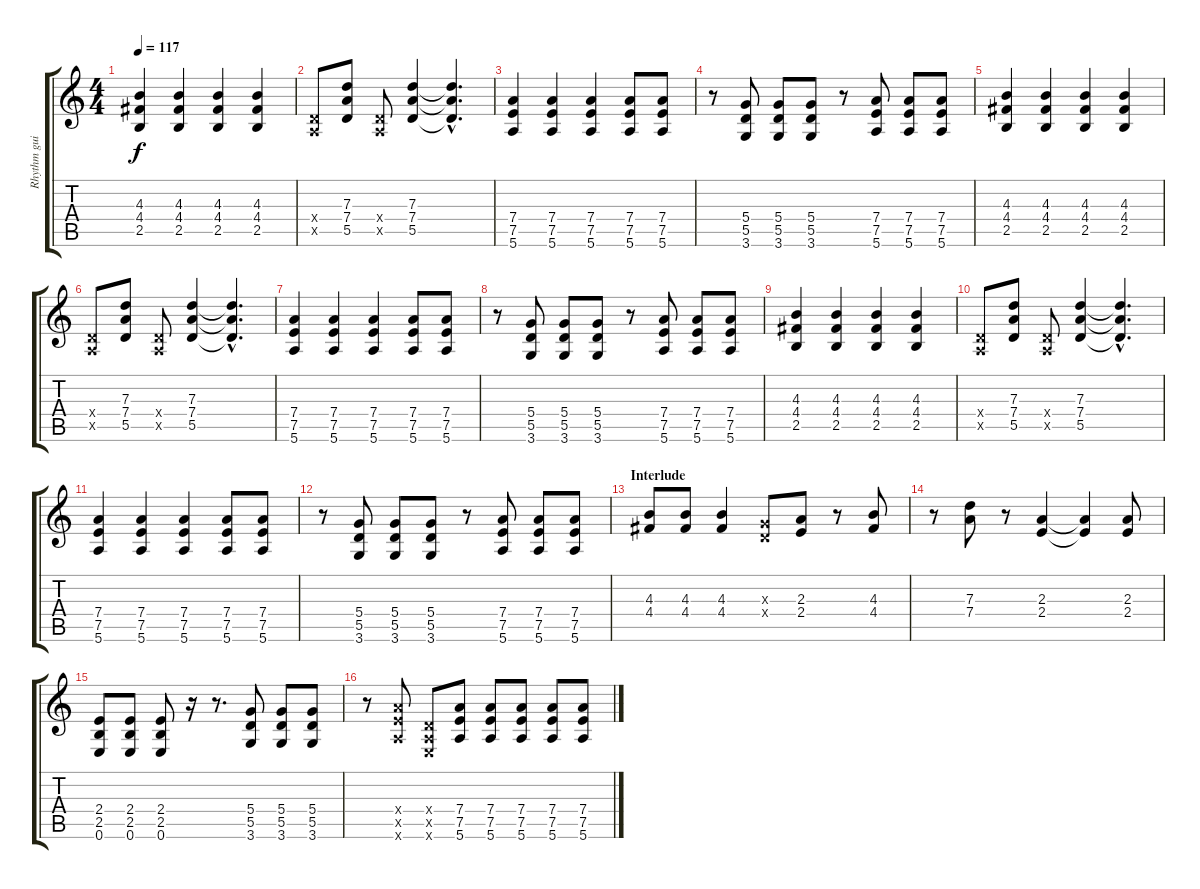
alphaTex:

\track ("Rhythm guitar" "Rhythm gui") {instrument distortionguitar}
\staff {score tabs}
\tuning (E4 B3 G3 D3 A2 E2) {hide}
\ts (4 4)
\tempo 117
\clef g2
\ks c
(4.3 4.4 2.5).4{dy f} (4.3 4.4 2.5).4 (4.3 4.4 2.5).4 (4.3 4.4 2.5).4 |
(0.4{x} 0.5{x}).8 (7.3 7.4 5.5).8 (0.4{x} 0.5{x}).8 (7.3 7.4 5.5).4 (7.3{hac t} 7.4{hac t} 5.5{hac t}).4{d} |
(7.4 7.5 5.6).4 (7.4 7.5 5.6).4 (7.4 7.5 5.6).4 (7.4 7.5 5.6).8 (7.4 7.5 5.6).8 |
r.8 (5.4 5.5 3.6).8 (5.4 5.5 3.6).8 (5.4 5.5 3.6).8 r.8 (7.4 7.5 5.6).8 (7.4 7.5 5.6).8 (7.4 7.5 5.6).8 |
(4.3 4.4 2.5).4 (4.3 4.4 2.5).4 (4.3 4.4 2.5).4 (4.3 4.4 2.5).4 |
(0.4{x} 0.5{x}).8 (7.3 7.4 5.5).8 (0.4{x} 0.5{x}).8 (7.3 7.4 5.5).4 (7.3{hac t} 7.4{hac t} 5.5{hac t}).4{d} |
(7.4 7.5 5.6).4 (7.4 7.5 5.6).4 (7.4 7.5 5.6).4 (7.4 7.5 5.6).8 (7.4 7.5 5.6).8 |
r.8 (5.4 5.5 3.6).8 (5.4 5.5 3.6).8 (5.4 5.5 3.6).8 r.8 (7.4 7.5 5.6).8 (7.4 7.5 5.6).8 (7.4 7.5 5.6).8 |
(4.3 4.4 2.5).4 (4.3 4.4 2.5).4 (4.3 4.4 2.5).4 (4.3 4.4 2.5).4 |
(0.4{x} 0.5{x}).8 (7.3 7.4 5.5).8 (0.4{x} 0.5{x}).8 (7.3 7.4 5.5).4 (7.3{hac t} 7.4{hac t} 5.5{hac t}).4{d} |
(7.4 7.5 5.6).4 (7.4 7.5 5.6).4 (7.4 7.5 5.6).4 (7.4 7.5 5.6).8 (7.4 7.5 5.6).8 |
r.8 (5.4 5.5 3.6).8 (5.4 5.5 3.6).8 (5.4 5.5 3.6).8 r.8 (7.4 7.5 5.6).8 (7.4 7.5 5.6).8 (7.4 7.5 5.6).8 |
\section ("" "Interlude")
(4.3 4.4).8 (4.3 4.4).8 (4.3 4.4).4 (0.3{x} 0.4{x}).8 (2.3 2.4).8 r.8 (4.3 4.4).8 |
r.8 (7.3 7.4).8 r.8 (2.3 2.4).4 (2.3{t} 2.4{t}).4 (2.3 2.4).8 |
(2.4 2.5 0.6).8 (2.4 2.5 0.6).8 (2.4 2.5 0.6).8 r.16 r.8{d} (5.4 5.5 3.6).8 (5.4 5.5 3.6).8 (5.4 5.5 3.6).8 |
r.8 (7.4{x} 7.5{x} 5.6{x}).8 (0.4{x} 0.5{x} 0.6{x}).8 (7.4 7.5 5.6).8 (7.4 7.5 5.6).8 (7.4 7.5 5.6).8 (7.4 7.5 5.6).8 (7.4 7.5 5.6).8
